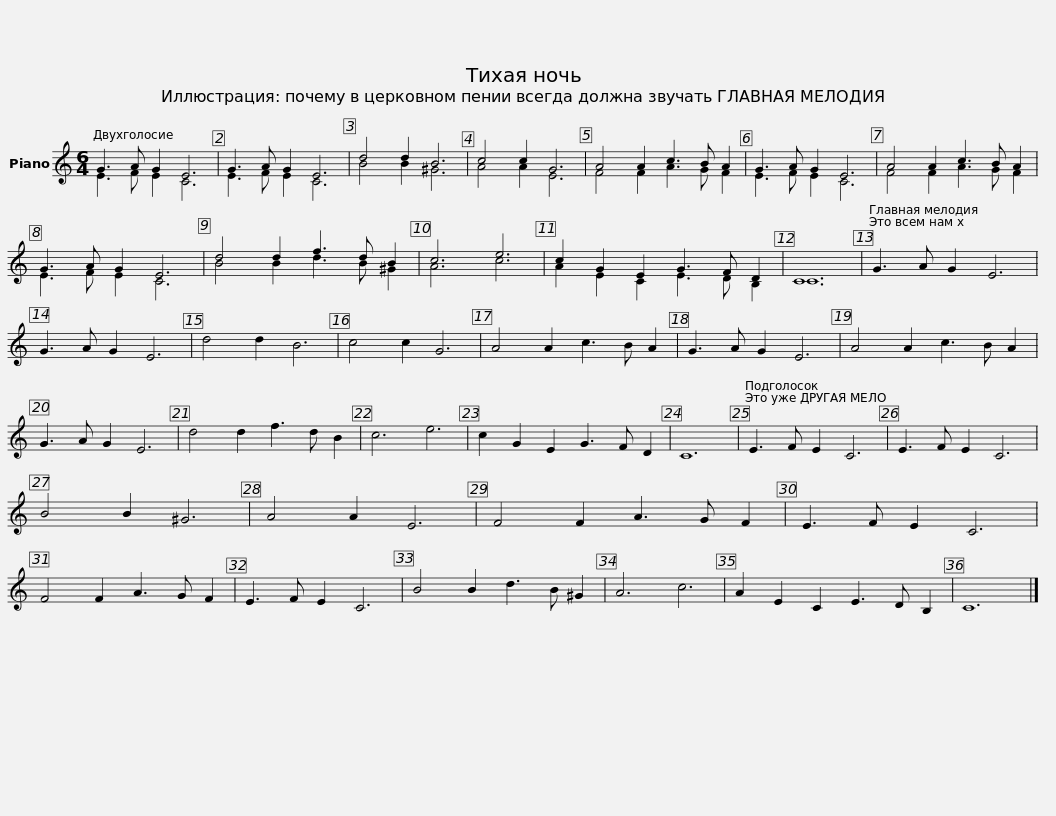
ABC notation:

X:1
%%score ( 1 2 )
L:1/8
M:6/4
I:linebreak $
K:C
V:1 treble
V:2 treble
V:1
 G3 A G2 E6 | G3 A G2 E6 | d4 d2 B6 | c4 c2 G6 | A4 A2 c3 B A2 | %5
 G3 A G2 E6 |$ A4 A2 c3 B A2 | G3 A G2 E6 | d4 d2 f3 d B2 | c6 e6 | %10
 c2 G2 E2 G3 F D2 | C12 |$ G3 A G2 E6 | G3 A G2 E6 | d4 d2 B6 | %15
 c4 c2 G6 | A4 A2 c3 B A2 | G3 A G2 E6 |$ A4 A2 c3 B A2 | G3 A G2 E6 | %20
 d4 d2 f3 d B2 | c6 e6 | c2 G2 E2 G3 F D2 | C12 |$ E3 F E2 C6 | %25
 E3 F E2 C6 | B4 B2 ^G6 | A4 A2 E6 | F4 F2 A3 G F2 | E3 F E2 C6 |$ %30
 F4 F2 A3 G F2 | E3 F E2 C6 | B4 B2 d3 B ^G2 | A6 c6 | A2 E2 C2 E3 D B,2 | %35
 C12 |] %36
V:2
 E3 F E2 C6 | E3 F E2 C6 | B4 B2 ^G6 | A4 A2 E6 | F4 F2 A3 G F2 | %5
 E3 F E2 C6 |$ F4 F2 A3 G F2 | E3 F E2 C6 | B4 B2 d3 B ^G2 | A6 c6 | %10
 A2 E2 C2 E3 D B,2 | C12 |$ x12 | x12 | x12 | %15
 x12 | x12 | x12 |$ x12 | x12 | %20
 x12 | x12 | x12 | x12 |$ x12 | %25
 x12 | x12 | x12 | x12 | x12 |$ %30
 x12 | x12 | x12 | x12 | x12 | %35
 x12 |] %36
